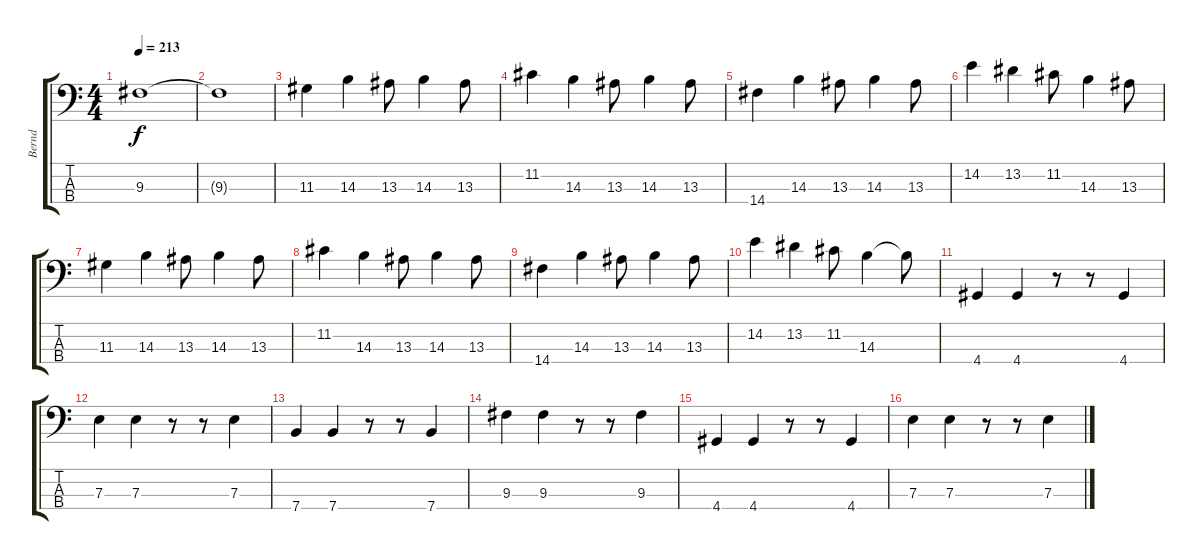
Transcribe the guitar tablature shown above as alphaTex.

\track ("Bernd" "Bernd") {instrument electricbassfinger}
\staff {score tabs}
\tuning (G2 D2 A1 E1) {hide}
\ts (4 4)
\tempo 213
\clef f4
\ks c
9.3.1{dy f} |
9.3{t}.1 |
11.3.4 14.3.4 13.3.8 14.3.4 13.3.8 |
11.2.4 14.3.4 13.3.8 14.3.4 13.3.8 |
14.4.4 14.3.4 13.3.8 14.3.4 13.3.8 |
14.2.4 13.2.4 11.2.8 14.3.4 13.3.8 |
11.3.4 14.3.4 13.3.8 14.3.4 13.3.8 |
11.2.4 14.3.4 13.3.8 14.3.4 13.3.8 |
14.4.4 14.3.4 13.3.8 14.3.4 13.3.8 |
14.2.4 13.2.4 11.2.8 14.3.4 14.3{t}.8 |
4.4.4 4.4.4 r.8 r.8 4.4.4 |
7.3.4 7.3.4 r.8 r.8 7.3.4 |
7.4.4 7.4.4 r.8 r.8 7.4.4 |
9.3.4 9.3.4 r.8 r.8 9.3.4 |
4.4.4 4.4.4 r.8 r.8 4.4.4 |
7.3.4 7.3.4 r.8 r.8 7.3.4
